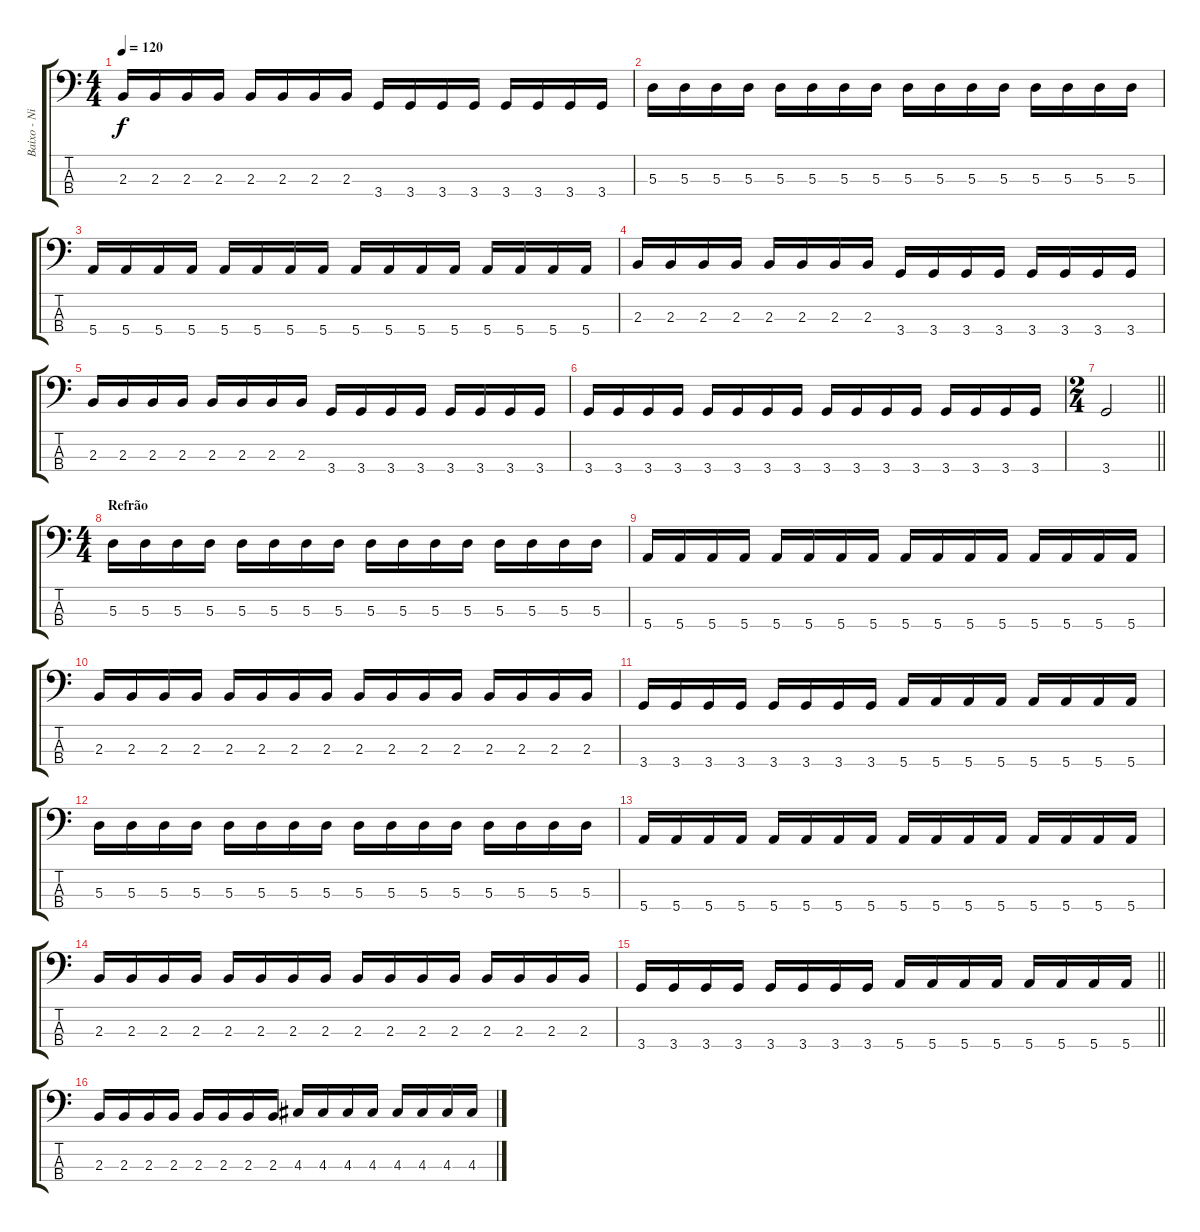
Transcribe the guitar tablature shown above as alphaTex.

\track ("Baixo - Nikola" "Baixo - Ni") {instrument electricbasspick}
\staff {score tabs}
\tuning (G2 D2 A1 E1) {hide}
\ts (4 4)
\tempo 120
\clef f4
\ks c
2.3.16{dy f} 2.3.16 2.3.16 2.3.16 2.3.16 2.3.16 2.3.16 2.3.16 3.4.16 3.4.16 3.4.16 3.4.16 3.4.16 3.4.16 3.4.16 3.4.16 |
5.3.16 5.3.16 5.3.16 5.3.16 5.3.16 5.3.16 5.3.16 5.3.16 5.3.16 5.3.16 5.3.16 5.3.16 5.3.16 5.3.16 5.3.16 5.3.16 |
5.4.16 5.4.16 5.4.16 5.4.16 5.4.16 5.4.16 5.4.16 5.4.16 5.4.16 5.4.16 5.4.16 5.4.16 5.4.16 5.4.16 5.4.16 5.4.16 |
2.3.16 2.3.16 2.3.16 2.3.16 2.3.16 2.3.16 2.3.16 2.3.16 3.4.16 3.4.16 3.4.16 3.4.16 3.4.16 3.4.16 3.4.16 3.4.16 |
2.3.16 2.3.16 2.3.16 2.3.16 2.3.16 2.3.16 2.3.16 2.3.16 3.4.16 3.4.16 3.4.16 3.4.16 3.4.16 3.4.16 3.4.16 3.4.16 |
3.4.16 3.4.16 3.4.16 3.4.16 3.4.16 3.4.16 3.4.16 3.4.16 3.4.16 3.4.16 3.4.16 3.4.16 3.4.16 3.4.16 3.4.16 3.4.16 |
\ts (2 4)
\barLineRight lightlight
3.4.2 |
\ts (4 4)
\section ("" "Refrão")
5.3.16 5.3.16 5.3.16 5.3.16 5.3.16 5.3.16 5.3.16 5.3.16 5.3.16 5.3.16 5.3.16 5.3.16 5.3.16 5.3.16 5.3.16 5.3.16 |
5.4.16 5.4.16 5.4.16 5.4.16 5.4.16 5.4.16 5.4.16 5.4.16 5.4.16 5.4.16 5.4.16 5.4.16 5.4.16 5.4.16 5.4.16 5.4.16 |
2.3.16 2.3.16 2.3.16 2.3.16 2.3.16 2.3.16 2.3.16 2.3.16 2.3.16 2.3.16 2.3.16 2.3.16 2.3.16 2.3.16 2.3.16 2.3.16 |
3.4.16 3.4.16 3.4.16 3.4.16 3.4.16 3.4.16 3.4.16 3.4.16 5.4.16 5.4.16 5.4.16 5.4.16 5.4.16 5.4.16 5.4.16 5.4.16 |
5.3.16 5.3.16 5.3.16 5.3.16 5.3.16 5.3.16 5.3.16 5.3.16 5.3.16 5.3.16 5.3.16 5.3.16 5.3.16 5.3.16 5.3.16 5.3.16 |
5.4.16 5.4.16 5.4.16 5.4.16 5.4.16 5.4.16 5.4.16 5.4.16 5.4.16 5.4.16 5.4.16 5.4.16 5.4.16 5.4.16 5.4.16 5.4.16 |
2.3.16 2.3.16 2.3.16 2.3.16 2.3.16 2.3.16 2.3.16 2.3.16 2.3.16 2.3.16 2.3.16 2.3.16 2.3.16 2.3.16 2.3.16 2.3.16 |
\barLineRight lightlight
3.4.16 3.4.16 3.4.16 3.4.16 3.4.16 3.4.16 3.4.16 3.4.16 5.4.16 5.4.16 5.4.16 5.4.16 5.4.16 5.4.16 5.4.16 5.4.16 |
2.3.16 2.3.16 2.3.16 2.3.16 2.3.16 2.3.16 2.3.16 2.3.16 4.3.16 4.3.16 4.3.16 4.3.16 4.3.16 4.3.16 4.3.16 4.3.16
